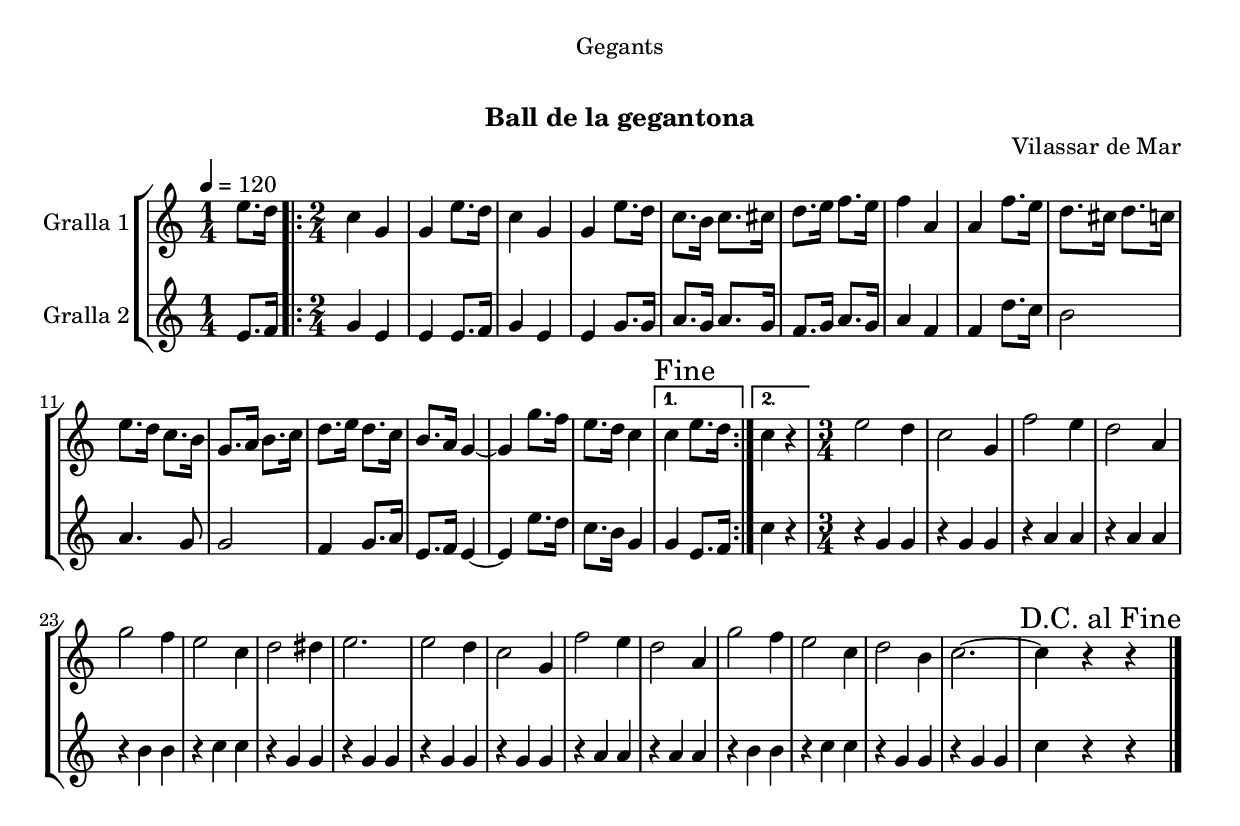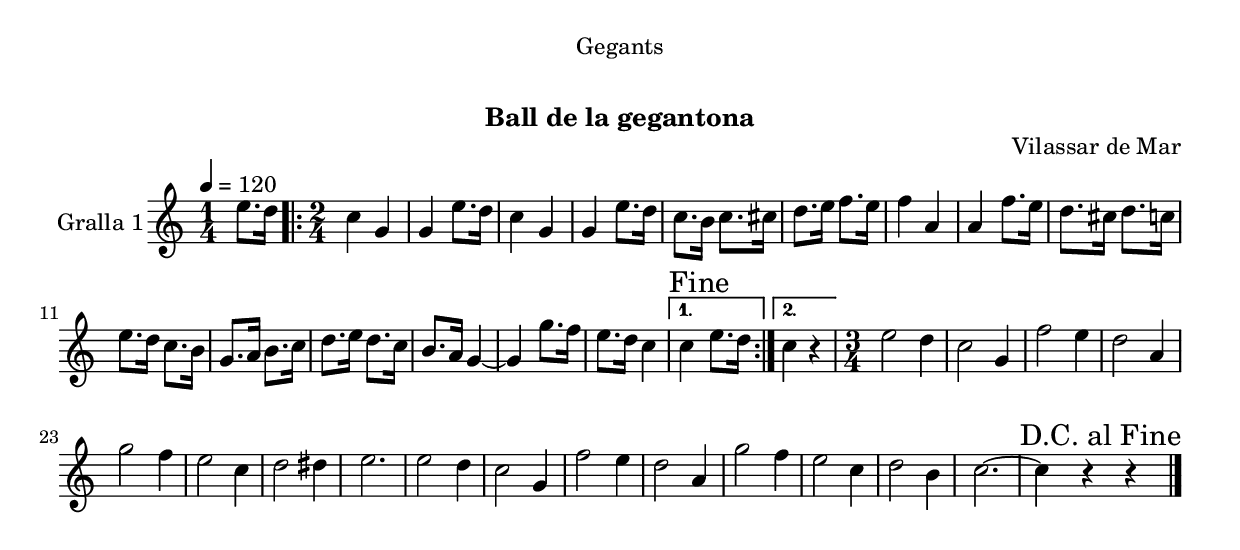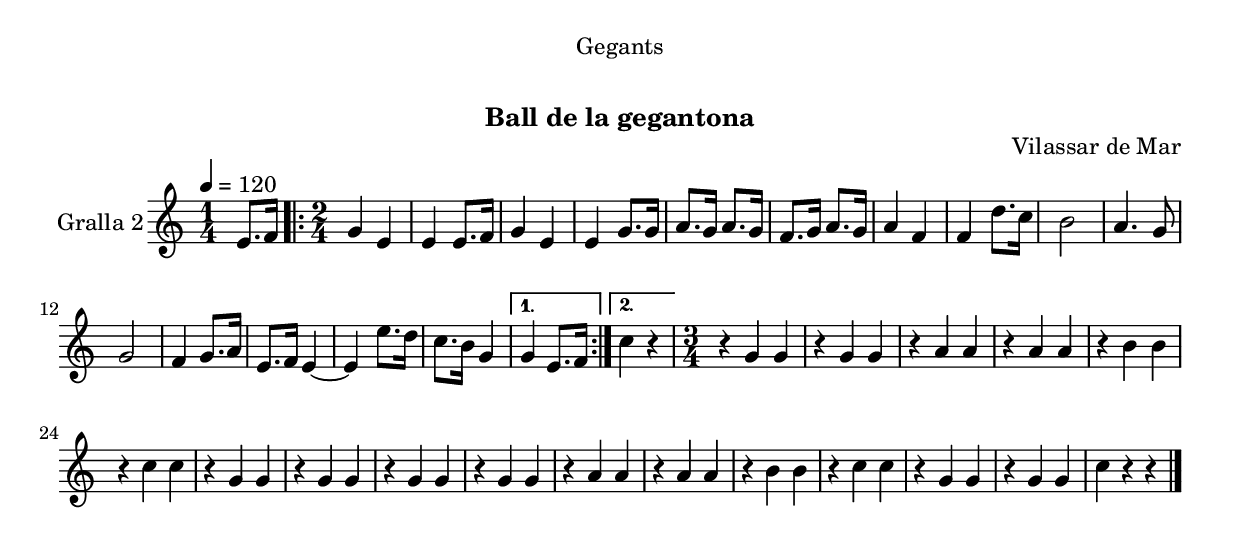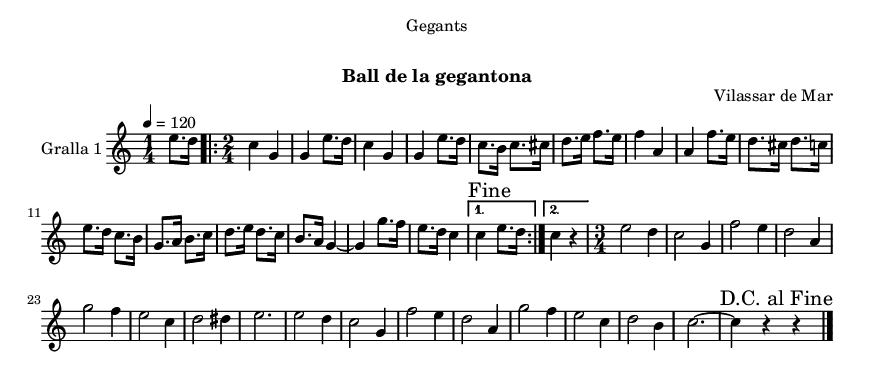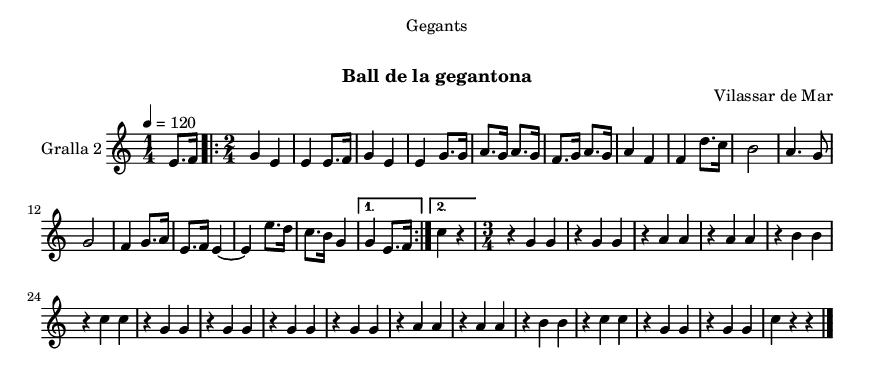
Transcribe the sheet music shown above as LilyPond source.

\version "2.16.0"

\header {
  dedication="Gegants"
  title="    "
  subtitle="Ball de la gegantona"
  subsubtitle=""
  poet=""
  meter=""
  piece=""
  composer=""
  arranger=""
  opus="Vilassar de Mar"
  instrument=""
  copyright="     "
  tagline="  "
}

liniaroAa =
\relative e''
{
  \tempo 4=120
  \clef treble
  \key c \major
  \time 1/4
  e8. d16  |
  \time 2/4   \repeat volta 2 { c4 g  |
  g4 e'8. d16  |
  c4 g  |
  %05
  g4 e'8. d16  |
  c8. b16 c8. cis16  |
  d8. e16 f8. e16  |
  f4 a,  |
  a4 f'8. e16  |
  %10
  d8. cis16 d8. c16  |
  e8. d16 c8. b16  |
  g8. a16 b8. c16  |
  d8. e16 d8. c16  |
  b8. a16 g4 ~  |
  %15
  g4 g'8. f16  |
  e8. d16 c4 }
  \alternative { { \mark "Fine" c4 e8. d16 }
  { c4 r } }
  \time 3/4   e2 d4  |
  %20
  c2 g4  |
  f'2 e4  |
  d2 a4  |
  g'2 f4  |
  e2 c4  |
  %25
  d2 dis4  |
  e2.  |
  e2 d4  |
  c2 g4  |
  f'2 e4  |
  %30
  d2 a4  |
  g'2 f4  |
  e2 c4  |
  d2 b4  |
  c2. ~  |
  %35
  \mark "D.C. al Fine" c4 r r  \bar "|."
}

liniaroAb =
\relative e'
{
  \tempo 4=120
  \clef treble
  \key c \major
  \time 1/4
  e8. f16  |
  \time 2/4   \repeat volta 2 { g4 e  |
  e4 e8. f16  |
  g4 e  |
  %05
  e4 g8. g16  |
  a8. g16 a8. g16  |
  f8. g16 a8. g16  |
  a4 f  |
  f4 d'8. c16  |
  %10
  b2  |
  a4. g8  |
  g2  |
  f4 g8. a16  |
  e8. f16 e4 ~  |
  %15
  e4 e'8. d16  |
  c8. b16 g4 }
  \alternative { { g4 e8. f16 }
  { c'4 r } }
  \time 3/4   r4 g g  |
  %20
  r4 g g  |
  r4 a a  |
  r4 a a  |
  r4 b b  |
  r4 c c  |
  %25
  r4 g g  |
  r4 g g  |
  r4 g g  |
  r4 g g  |
  r4 a a  |
  %30
  r4 a a  |
  r4 b b  |
  r4 c c  |
  r4 g g  |
  r4 g g  |
  %35
  c4 r r  \bar "|."
}

\book {

\paper {
  print-page-number = false
}

\bookpart {
  \score {
    \new StaffGroup {
      \override Score.RehearsalMark #'self-alignment-X = #LEFT
      <<
        \new Staff \with {instrumentName = #"Gralla 1" } \liniaroAa
        \new Staff \with {instrumentName = #"Gralla 2" } \liniaroAb
      >>
    }
    \layout {}
  }\score { \unfoldRepeats
    \new StaffGroup {
      \override Score.RehearsalMark #'self-alignment-X = #LEFT
      <<
        \new Staff \with {instrumentName = #"Gralla 1" } \liniaroAa
        \new Staff \with {instrumentName = #"Gralla 2" } \liniaroAb
      >>
    }
    \midi {}
  }
}

\bookpart {
  \header {}
  \score {
    \new StaffGroup {
      \override Score.RehearsalMark #'self-alignment-X = #LEFT
      <<
        \new Staff \with {instrumentName = #"Gralla 1" } \liniaroAa
      >>
    }
    \layout {}
  }\score { \unfoldRepeats
    \new StaffGroup {
      \override Score.RehearsalMark #'self-alignment-X = #LEFT
      <<
        \new Staff \with {instrumentName = #"Gralla 1" } \liniaroAa
      >>
    }
    \midi {}
  }
}

\bookpart {
  \header {}
  \score {
    \new StaffGroup {
      \override Score.RehearsalMark #'self-alignment-X = #LEFT
      <<
        \new Staff \with {instrumentName = #"Gralla 2" } \liniaroAb
      >>
    }
    \layout {}
  }\score { \unfoldRepeats
    \new StaffGroup {
      \override Score.RehearsalMark #'self-alignment-X = #LEFT
      <<
        \new Staff \with {instrumentName = #"Gralla 2" } \liniaroAb
      >>
    }
    \midi {}
  }
}

}

\book {

\paper {
  print-page-number = false
  #(set-paper-size "a6landscape")
  #(layout-set-staff-size 14)
}

\bookpart {
  \header {}
  \score {
    \new StaffGroup {
      \override Score.RehearsalMark #'self-alignment-X = #LEFT
      <<
        \new Staff \with {instrumentName = #"Gralla 1" } \liniaroAa
      >>
    }
    \layout {}
  }
}

\bookpart {
  \header {}
  \score {
    \new StaffGroup {
      \override Score.RehearsalMark #'self-alignment-X = #LEFT
      <<
        \new Staff \with {instrumentName = #"Gralla 2" } \liniaroAb
      >>
    }
    \layout {}
  }
}

}

